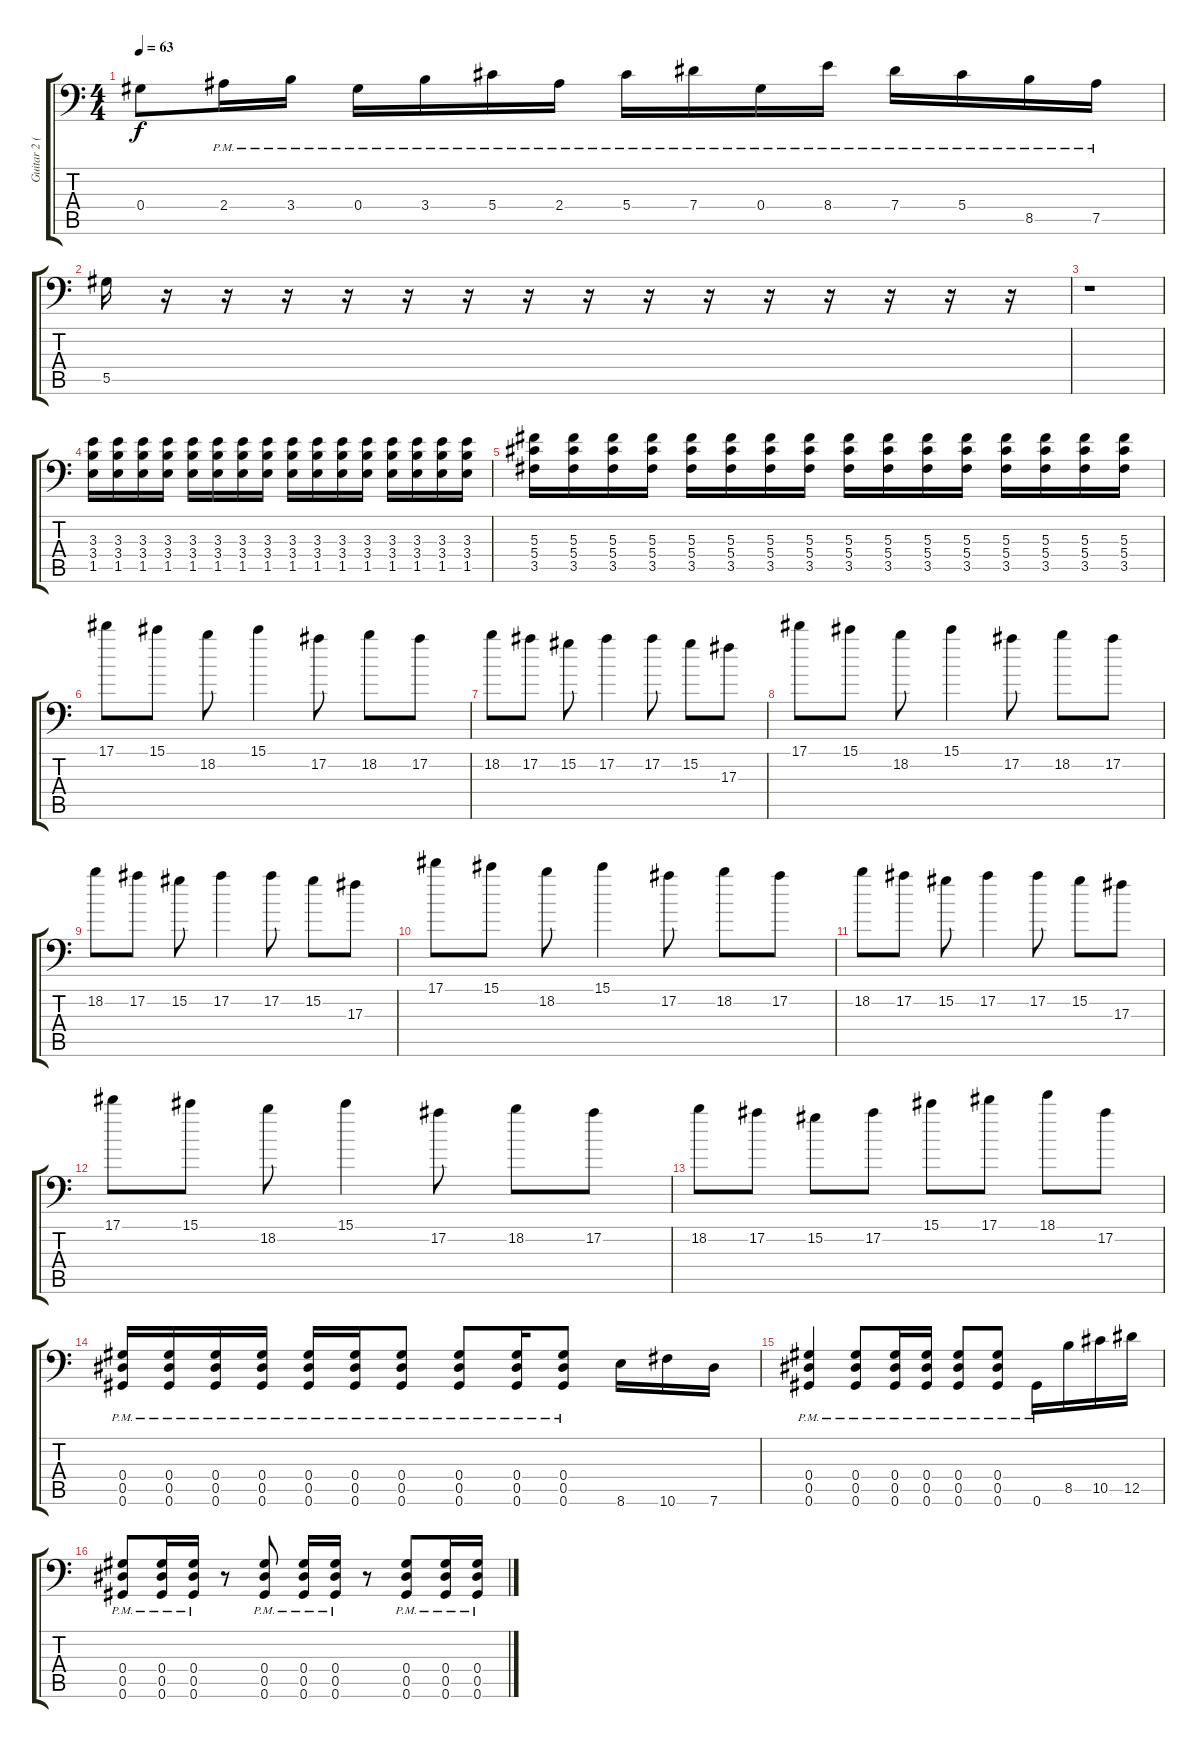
\track ("Guitar 2 (Drop G#)" "Guitar 2 (") {instrument distortionguitar}
\staff {score tabs}
\tuning (Bb3 F3 Db3 Ab2 Eb2 Ab1) {hide}
\ts (4 4)
\tempo 63
\clef f4
\ks c
0.4.8{dy f} 2.4{pm}.16 3.4{pm}.16 0.4{pm}.16 3.4{pm}.16 5.4{pm}.16 2.4{pm}.16 5.4{pm}.16 7.4{pm}.16 0.4{pm}.16 8.4{pm}.16 7.4{pm}.16 5.4{pm}.16 8.5{pm}.16 7.5{pm}.16 |
5.5.16 r.16 r.16 r.16 r.16 r.16 r.16 r.16 r.16 r.16 r.16 r.16 r.16 r.16 r.16 r.16 |
r.1{volume 0} |
(3.3 3.4 1.5).16{volume 7} (3.3 3.4 1.5).16 (3.3 3.4 1.5).16 (3.3 3.4 1.5).16 (3.3 3.4 1.5).16 (3.3 3.4 1.5).16 (3.3 3.4 1.5).16 (3.3 3.4 1.5).16 (3.3 3.4 1.5).16 (3.3 3.4 1.5).16 (3.3 3.4 1.5).16 (3.3 3.4 1.5).16 (3.3 3.4 1.5).16 (3.3 3.4 1.5).16 (3.3 3.4 1.5).16 (3.3 3.4 1.5).16 |
(5.3 5.4 3.5).16 (5.3 5.4 3.5).16 (5.3 5.4 3.5).16 (5.3 5.4 3.5).16 (5.3 5.4 3.5).16 (5.3 5.4 3.5).16 (5.3 5.4 3.5).16 (5.3 5.4 3.5).16 (5.3 5.4 3.5).16 (5.3 5.4 3.5).16 (5.3 5.4 3.5).16 (5.3 5.4 3.5).16 (5.3 5.4 3.5).16 (5.3 5.4 3.5).16 (5.3 5.4 3.5).16 (5.3 5.4 3.5).16 |
17.1.8 15.1.8 18.2.8 15.1.4 17.2.8 18.2.8 17.2.8 |
18.2.8 17.2.8 15.2.8 17.2.4 17.2.8 15.2.8 17.3.8 |
17.1.8 15.1.8 18.2.8 15.1.4 17.2.8 18.2.8 17.2.8 |
18.2.8 17.2.8 15.2.8 17.2.4 17.2.8 15.2.8 17.3.8 |
17.1.8 15.1.8 18.2.8 15.1.4 17.2.8 18.2.8 17.2.8 |
18.2.8 17.2.8 15.2.8 17.2.4 17.2.8 15.2.8 17.3.8 |
17.1.8 15.1.8 18.2.8 15.1.4 17.2.8 18.2.8 17.2.8 |
18.2.8 17.2.8 15.2.8 17.2.8 15.1.8 17.1.8 18.1.8 17.2.8 |
(0.4{pm} 0.5{pm} 0.6{pm}).16 (0.4{pm} 0.5{pm} 0.6{pm}).16 (0.4{pm} 0.5{pm} 0.6{pm}).16 (0.4{pm} 0.5{pm} 0.6{pm}).16 (0.4{pm} 0.5{pm} 0.6{pm}).16 (0.4{pm} 0.5{pm} 0.6{pm}).16 (0.4{pm} 0.5{pm} 0.6{pm}).8 (0.4{pm} 0.5{pm} 0.6{pm}).8 (0.4{pm} 0.5{pm} 0.6{pm}).16 (0.4{pm} 0.5{pm} 0.6{pm}).8 8.6.16 10.6.16 7.6.16 |
(0.4{pm} 0.5{pm} 0.6{pm}).4 (0.4{pm} 0.5{pm} 0.6{pm}).8 (0.4{pm} 0.5{pm} 0.6{pm}).16 (0.4{pm} 0.5{pm} 0.6{pm}).16 (0.4{pm} 0.5{pm} 0.6{pm}).8 (0.4{pm} 0.5{pm} 0.6{pm}).8 0.6{pm}.16 8.5.16 10.5.16 12.5.16 |
(0.4{pm} 0.5{pm} 0.6{pm}).8 (0.4{pm} 0.5{pm} 0.6{pm}).16 (0.4{pm} 0.5{pm} 0.6{pm}).16 r.8 (0.4{pm} 0.5{pm} 0.6{pm}).8 (0.4{pm} 0.5{pm} 0.6{pm}).16 (0.4{pm} 0.5{pm} 0.6{pm}).16 r.8 (0.4{pm} 0.5{pm} 0.6{pm}).8 (0.4{pm} 0.5{pm} 0.6{pm}).16 (0.4{pm} 0.5{pm} 0.6{pm}).16
